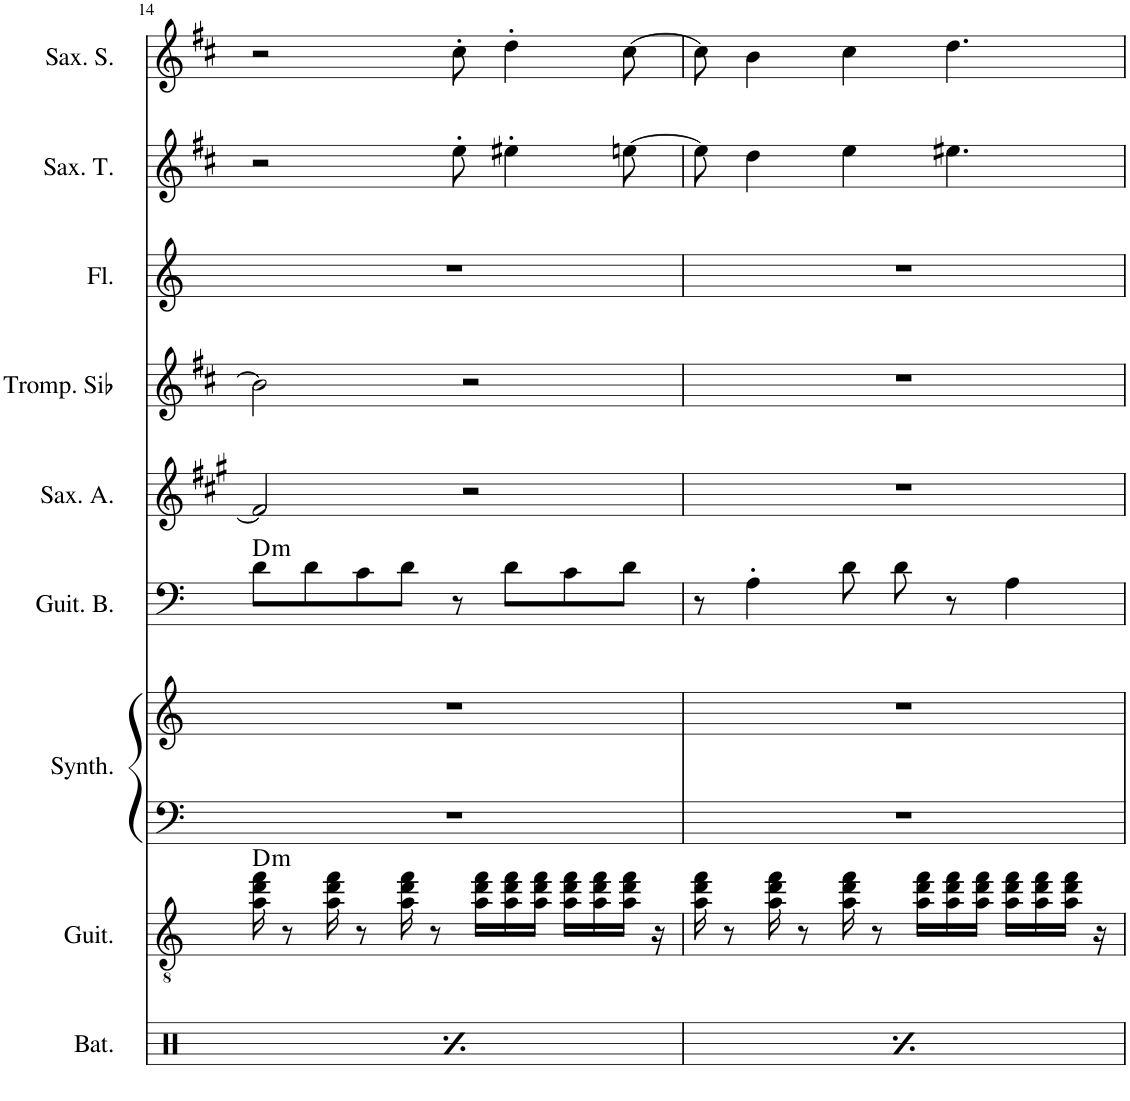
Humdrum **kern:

**kern	**kern	**harte	**kern	**kern	**kern	**harte	**kern	**kern	**kern	**kern	**kern
*part9	*part8	*part8	*part7	*part7	*part6	*part6	*part5	*part4	*part3	*part2	*part1
*staff10	*staff9	*	*staff8	*staff7	*staff6	*	*staff5	*staff4	*staff3	*staff2	*staff1
*I"Batterie	*I"Guitare Classique	*	*I"Synthétiseur d'instruments à cordes	*	*I"Guitare Basse	*	*I"Saxophone Alto	*I"Trompette en Sib	*I"Flûte	*I"Saxophone Ténor	*I"Saxophone Soprano
*I'Bat.	*I'Guit.	*	*I'Synth.	*	*I'Guit. B.	*	*I'Sax. A.	*I'Tromp. Sib	*I'Fl.	*I'Sax. T.	*I'Sax. S.
!!LO:PB:g=z
*clefX	*clefGv2	*	*clefF4	*clefG2	*clefF4	*	*clefG2	*clefG2	*clefG2	*clefG2	*clefG2
*	*	*	*	*	*Trd7c12	*	*Trd5c9	*Trd1c2	*	*Trd8c14	*Trd1c2
*k[]	*k[]	*	*k[]	*k[]	*k[]	*	*k[f#c#g#]	*k[f#c#]	*k[]	*k[f#c#]	*k[f#c#]
*M4/4	*M4/4	*	*M4/4	*M4/4	*M4/4	*	*M4/4	*M4/4	*M4/4	*M4/4	*M4/4
=14	=14	=14	=14	=14	=14	=14	=14	=14	=14	=14	=14
*^	*	*	*	*	*	*	*	*	*	*	*
!	!	!	!LO:H:kt=m	!	!	!	!LO:H:kt=m	!	!	!	!	!
16Rgg/LL	4Rf\	16a\ 16dd\ 16ff\	D:min	1r	1r	8d\L	D:min	2f#/]	2b\]	1r	2r	2r
16Rgg/	.	8r	.	.	.	.	.	.	.	.	.	.
16Rgg/	.	.	.	.	.	8d\	.	.	.	.	.	.
16Rgg/JJ	.	16a\ 16dd\ 16ff\	.	.	.	.	.	.	.	.	.	.
16Rcc/LL	4Rf\	8r	.	.	.	8c\	.	.	.	.	.	.
16Rgg/	.	.	.	.	.	.	.	.	.	.	.	.
16Rgg/	.	16a\ 16dd\ 16ff\	.	.	.	8d\J	.	.	.	.	.	.
16Rgg/JJ	.	8r	.	.	.	.	.	.	.	.	.	.
16Rgg/LL	4Rf\	.	.	.	.	8r	.	2r	2r	.	8ee'\	8cc#'\
16Rgg/	.	16a\ 16dd\ 16ff\LL	.	.	.	.	.	.	.	.	.	.
16Rgg/	.	16a\ 16dd\ 16ff\	.	.	.	8d\L	.	.	.	.	4ee#X'\	4dd'\
16Rgg/JJ	.	16a\ 16dd\ 16ff\JJ	.	.	.	.	.	.	.	.	.	.
16Rcc/LL	4Rf\	16a\ 16dd\ 16ff\LL	.	.	.	8c\	.	.	.	.	.	.
16Rgg/	.	16a\ 16dd\ 16ff\	.	.	.	.	.	.	.	.	.	.
[16Ree/	.	16a\ 16dd\ 16ff\JJ	.	.	.	8d\J	.	.	.	.	[8een\	[8cc#\
16Ree/JJ]	.	16r	.	.	.	.	.	.	.	.	.	.
=15	=15	=15	=15	=15	=15	=15	=15	=15	=15	=15	=15	=15
16Rgg/LL	4Rf\	16a\ 16dd\ 16ff\	.	1r	1r	8r	.	1r	1r	1r	8ee\]	8cc#\]
16Rgg/	.	8r	.	.	.	.	.	.	.	.	.	.
16Rgg/	.	.	.	.	.	4A'\	.	.	.	.	4dd\	4b\
16Rgg/JJ	.	16a\ 16dd\ 16ff\	.	.	.	.	.	.	.	.	.	.
16Rcc/LL	4Rf\	8r	.	.	.	.	.	.	.	.	.	.
16Rgg/	.	.	.	.	.	.	.	.	.	.	.	.
16Rgg/	.	16a\ 16dd\ 16ff\	.	.	.	8d\	.	.	.	.	4ee\	4cc#\
16Rgg/JJ	.	8r	.	.	.	.	.	.	.	.	.	.
16Rgg/LL	4Rf\	.	.	.	.	8d\	.	.	.	.	.	.
16Rgg/	.	16a\ 16dd\ 16ff\LL	.	.	.	.	.	.	.	.	.	.
16Rgg/	.	16a\ 16dd\ 16ff\	.	.	.	8r	.	.	.	.	4.ee#X\	4.dd\
16Rgg/JJ	.	16a\ 16dd\ 16ff\JJ	.	.	.	.	.	.	.	.	.	.
16Rcc/LL	4Rf\	16a\ 16dd\ 16ff\LL	.	.	.	4A\	.	.	.	.	.	.
16Rgg/	.	16a\ 16dd\ 16ff\	.	.	.	.	.	.	.	.	.	.
[16Ree/	.	16a\ 16dd\ 16ff\JJ	.	.	.	.	.	.	.	.	.	.
16Ree/JJ]	.	16r	.	.	.	.	.	.	.	.	.	.
*v	*v	*	*	*	*	*	*	*	*	*	*	*
=	=	=	=	=	=	=	=	=	=	=	=
*-	*-	*-	*-	*-	*-	*-	*-	*-	*-	*-	*-
